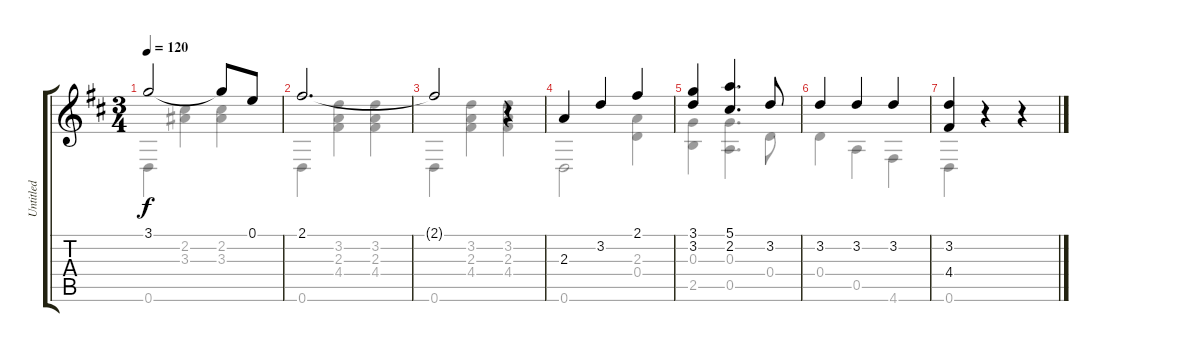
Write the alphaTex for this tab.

\track ("Untitled" "Untitled") {instrument acousticguitarnylon}
\staff {score tabs}
\tuning (E4 B3 G3 D3 A2 D2) {hide}
\voice
\ts (3 4)
\tempo 120
\clef g2
\ks d
3.1.2{dy f} 3.1{t}.8 0.1.8 |
2.1.2{d} |
2.1{t}.2 r.4 |
2.3.4 3.2.4 2.1.4 |
(3.1 3.2).4 (5.1 2.2).4{d} 3.2.8 |
3.2.4 3.2.4 3.2.4 |
(3.2 4.4).4 r.4 r.4
\voice
\clef g2
\ottava regular
\simile none
\ks d
0.6.4{dy f} (2.2 3.3).4 (2.2 3.3).4 |
0.6.4 (3.2 2.3 4.4).4 (3.2 2.3 4.4).4 |
0.6.4 (3.2 2.3 4.4).4 (3.2 2.3 4.4).4 |
0.6.2 (2.3 0.4).4 |
(0.3 2.5).4 (0.3 0.5).4{d} 0.4.8 |
0.4.4 0.5.4 4.6.4 |
0.6.4 r.4 r.4
